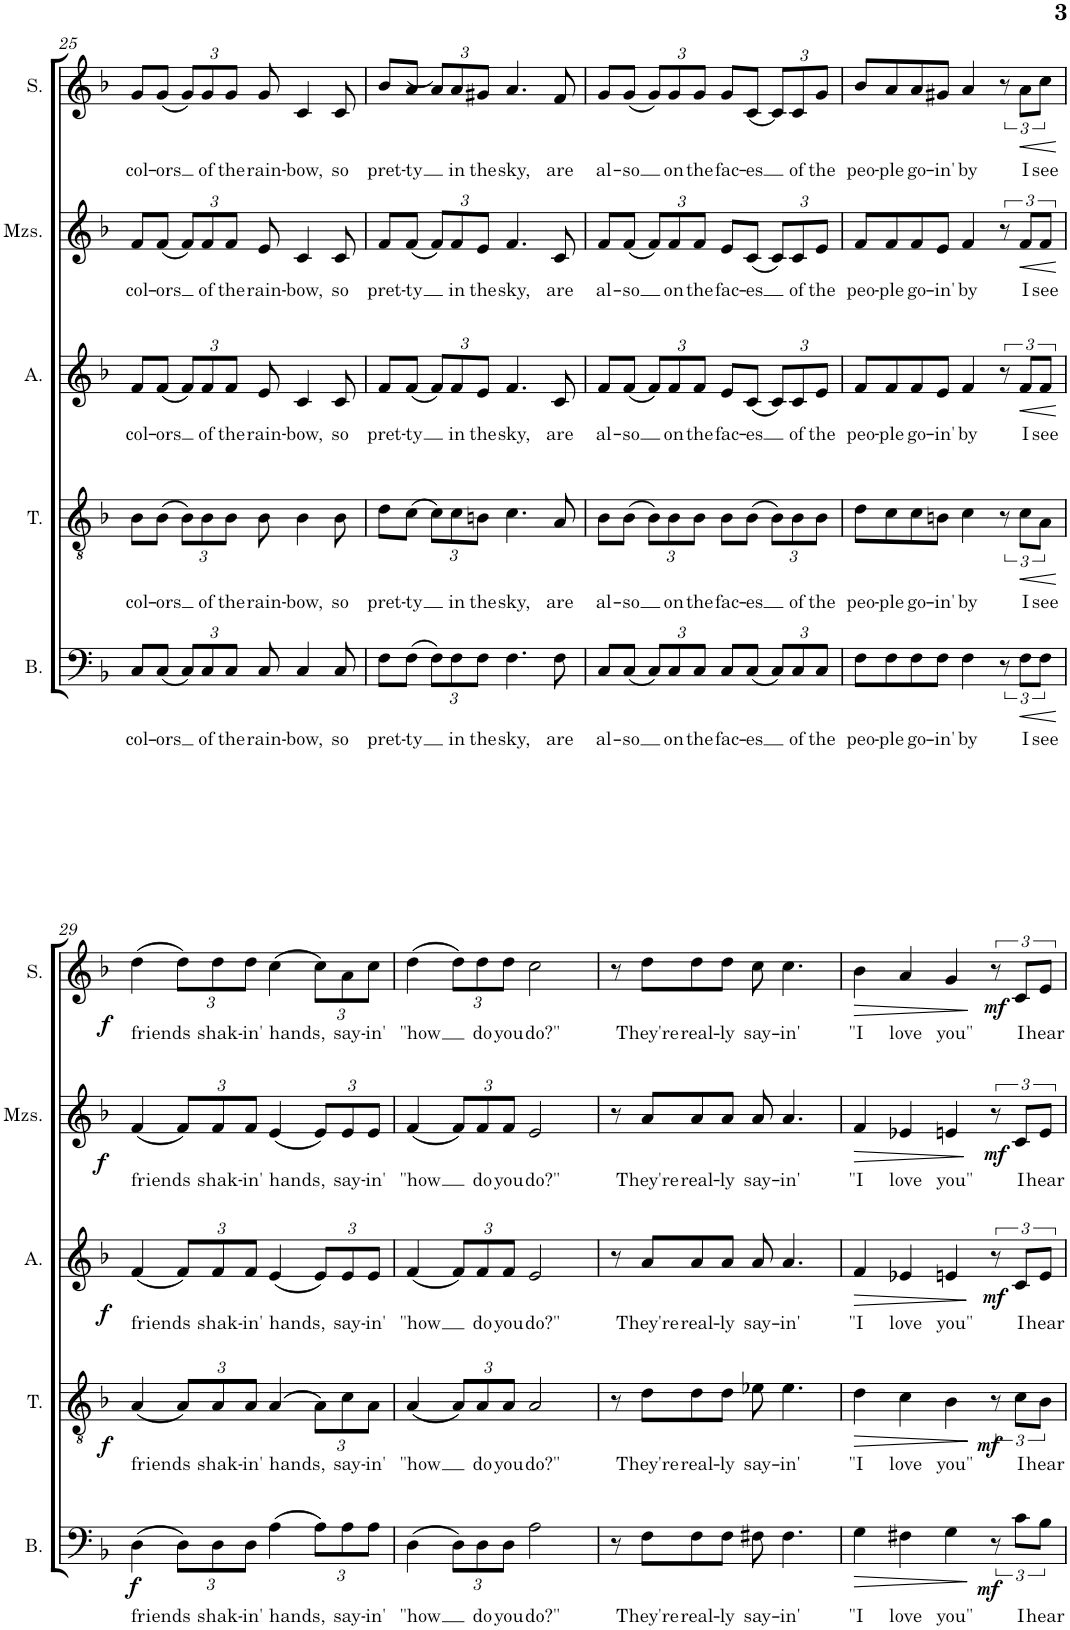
**kern	**text	**dynam	**kern	**text	**dynam	**kern	**text	**dynam	**kern	**text	**dynam	**kern	**text	**dynam
*part5	*part5	*part5	*part4	*part4	*part4	*part3	*part3	*part3	*part2	*part2	*part2	*part1	*part1	*part1
*staff5	*staff5	*staff5	*staff4	*staff4	*staff4	*staff3	*staff3	*staff3	*staff2	*staff2	*staff2	*staff1	*staff1	*staff1
*I"Bass	*	*	*I"Ténor	*	*	*I"Alto	*	*	*I"Mezzo-soprano	*	*	*I"Soprano	*	*
*I'B.	*	*	*I'T.	*	*	*I'A.	*	*	*I'Mzs.	*	*	*I'S.	*	*
!!LO:PB:g=z
*clefF4	*	*	*clefGv2	*	*	*clefG2	*	*	*clefG2	*	*	*clefG2	*	*
*k[b-]	*	*	*k[b-]	*	*	*k[b-]	*	*	*k[b-]	*	*	*k[b-]	*	*
*M4/4	*	*	*M4/4	*	*	*M4/4	*	*	*M4/4	*	*	*M4/4	*	*
=25	=25	=25	=25	=25	=25	=25	=25	=25	=25	=25	=25	=25	=25	=25
!	!LO:LY:b	!	!	!LO:LY:b	!	!	!LO:LY:b	!	!	!LO:LY:b	!	!	!LO:LY:b	!
8C/L	col-	.	8B-\L	col-	.	8f/L	col-	.	8f/L	col-	.	8g/L	col-	.
!	!LO:LY:b	!	!	!LO:LY:b	!	!	!LO:LY:b	!	!	!LO:LY:b	!	!	!LO:LY:b	!
(8C/J	-ors	.	(8B-\J	-ors	.	(8f/J	-ors	.	(8f/J	-ors	.	(8g/J	-ors	.
*Xbrackettup	*	*	*Xbrackettup	*	*	*Xbrackettup	*	*	*Xbrackettup	*	*	*Xbrackettup	*	*
12C/L)	.	.	12B-\L)	.	.	12f/L)	.	.	12f/L)	.	.	12g/L)	.	.
!	!LO:LY:b	!	!	!LO:LY:b	!	!	!LO:LY:b	!	!	!LO:LY:b	!	!	!LO:LY:b	!
12C/	of	.	12B-\	of	.	12f/	of	.	12f/	of	.	12g/	of	.
!	!LO:LY:b	!	!	!LO:LY:b	!	!	!LO:LY:b	!	!	!LO:LY:b	!	!	!LO:LY:b	!
12C/J	the	.	12B-\J	the	.	12f/J	the	.	12f/J	the	.	12g/J	the	.
!	!LO:LY:b	!	!	!LO:LY:b	!	!	!LO:LY:b	!	!	!LO:LY:b	!	!	!LO:LY:b	!
8C/	rain-	.	8B-\	rain-	.	8e/	rain-	.	8e/	rain-	.	8g/	rain-	.
!	!LO:LY:b	!	!	!LO:LY:b	!	!	!LO:LY:b	!	!	!LO:LY:b	!	!	!LO:LY:b	!
4C/	-bow,	.	4B-\	-bow,	.	4c/	-bow,	.	4c/	-bow,	.	4c/	-bow,	.
!	!LO:LY:b	!	!	!LO:LY:b	!	!	!LO:LY:b	!	!	!LO:LY:b	!	!	!LO:LY:b	!
8C/	so	.	8B-\	so	.	8c/	so	.	8c/	so	.	8c/	so	.
=26	=26	=26	=26	=26	=26	=26	=26	=26	=26	=26	=26	=26	=26	=26
!	!LO:LY:b	!	!	!LO:LY:b	!	!	!LO:LY:b	!	!	!LO:LY:b	!	!	!LO:LY:b	!
8F\L	pret-	.	8d\L	pret-	.	8f/L	pret-	.	8f/L	pret-	.	8b-/L	pret-	.
!	!LO:LY:b	!	!	!LO:LY:b	!	!	!LO:LY:b	!	!	!LO:LY:b	!	!	!LO:LY:b	!
(8F\J	-ty	.	(8c\J	-ty	.	(8f/J	-ty	.	(8f/J	-ty	.	(8a/J	-ty	.
12F\L)	.	.	12c\L)	.	.	12f/L)	.	.	12f/L)	.	.	12a/L)	.	.
!	!LO:LY:b	!	!	!LO:LY:b	!	!	!LO:LY:b	!	!	!LO:LY:b	!	!	!LO:LY:b	!
12F\	in	.	12c\	in	.	12f/	in	.	12f/	in	.	12a/	in	.
!	!LO:LY:b	!	!	!LO:LY:b	!	!	!LO:LY:b	!	!	!LO:LY:b	!	!	!LO:LY:b	!
12F\J	the	.	12Bn\J	the	.	12e/J	the	.	12e/J	the	.	12g#X/J	the	.
!	!LO:LY:b	!	!	!LO:LY:b	!	!	!LO:LY:b	!	!	!LO:LY:b	!	!	!LO:LY:b	!
4.F\	sky,	.	4.c\	sky,	.	4.f/	sky,	.	4.f/	sky,	.	4.a/	sky,	.
!	!LO:LY:b	!	!	!LO:LY:b	!	!	!LO:LY:b	!	!	!LO:LY:b	!	!	!LO:LY:b	!
8F\	are	.	8A/	are	.	8c/	are	.	8c/	are	.	8f/	are	.
=27	=27	=27	=27	=27	=27	=27	=27	=27	=27	=27	=27	=27	=27	=27
!	!LO:LY:b	!	!	!LO:LY:b	!	!	!LO:LY:b	!	!	!LO:LY:b	!	!	!LO:LY:b	!
8C/L	al-	.	8B-\L	al-	.	8f/L	al-	.	8f/L	al-	.	8g/L	al-	.
!	!LO:LY:b	!	!	!LO:LY:b	!	!	!LO:LY:b	!	!	!LO:LY:b	!	!	!LO:LY:b	!
(8C/J	-so	.	(8B-\J	-so	.	(8f/J	-so	.	(8f/J	-so	.	(8g/J	-so	.
12C/L)	.	.	12B-\L)	.	.	12f/L)	.	.	12f/L)	.	.	12g/L)	.	.
!	!LO:LY:b	!	!	!LO:LY:b	!	!	!LO:LY:b	!	!	!LO:LY:b	!	!	!LO:LY:b	!
12C/	on	.	12B-\	on	.	12f/	on	.	12f/	on	.	12g/	on	.
!	!LO:LY:b	!	!	!LO:LY:b	!	!	!LO:LY:b	!	!	!LO:LY:b	!	!	!LO:LY:b	!
12C/J	the	.	12B-\J	the	.	12f/J	the	.	12f/J	the	.	12g/J	the	.
!	!LO:LY:b	!	!	!LO:LY:b	!	!	!LO:LY:b	!	!	!LO:LY:b	!	!	!LO:LY:b	!
8C/L	fac-	.	8B-\L	fac-	.	8e/L	fac-	.	8e/L	fac-	.	8g/L	fac-	.
!	!LO:LY:b	!	!	!LO:LY:b	!	!	!LO:LY:b	!	!	!LO:LY:b	!	!	!LO:LY:b	!
(8C/J	-es	.	(8B-\J	-es	.	(8c/J	-es	.	(8c/J	-es	.	(8c/J	-es	.
12C/L)	.	.	12B-\L)	.	.	12c/L)	.	.	12c/L)	.	.	12c/L)	.	.
!	!LO:LY:b	!	!	!LO:LY:b	!	!	!LO:LY:b	!	!	!LO:LY:b	!	!	!LO:LY:b	!
12C/	of	.	12B-\	of	.	12c/	of	.	12c/	of	.	12c/	of	.
!	!LO:LY:b	!	!	!LO:LY:b	!	!	!LO:LY:b	!	!	!LO:LY:b	!	!	!LO:LY:b	!
12C/J	the	.	12B-\J	the	.	12e/J	the	.	12e/J	the	.	12g/J	the	.
=28	=28	=28	=28	=28	=28	=28	=28	=28	=28	=28	=28	=28	=28	=28
!	!LO:LY:b	!	!	!LO:LY:b	!	!	!LO:LY:b	!	!	!LO:LY:b	!	!	!LO:LY:b	!
8F\L	peo-	.	8d\L	peo-	.	8f/L	peo-	.	8f/L	peo-	.	8b-/L	peo-	.
!	!LO:LY:b	!	!	!LO:LY:b	!	!	!LO:LY:b	!	!	!LO:LY:b	!	!	!LO:LY:b	!
8F\	-ple	.	8c\	-ple	.	8f/	-ple	.	8f/	-ple	.	8a/	-ple	.
!	!LO:LY:b	!	!	!LO:LY:b	!	!	!LO:LY:b	!	!	!LO:LY:b	!	!	!LO:LY:b	!
8F\	go-	.	8c\	go-	.	8f/	go-	.	8f/	go-	.	8a/	go-	.
!	!LO:LY:b	!	!	!LO:LY:b	!	!	!LO:LY:b	!	!	!LO:LY:b	!	!	!LO:LY:b	!
8F\J	-in'	.	8Bn\J	-in'	.	8e/J	-in'	.	8e/J	-in'	.	8g#X/J	-in'	.
!	!LO:LY:b	!	!	!LO:LY:b	!	!	!LO:LY:b	!	!	!LO:LY:b	!	!	!LO:LY:b	!
4F\	by	.	4c\	by	.	4f/	by	.	4f/	by	.	4a/	by	.
*brackettup	*	*	*brackettup	*	*	*brackettup	*	*	*brackettup	*	*	*brackettup	*	*
12r	.	.	12r	.	.	12r	.	.	12r	.	.	12r	.	.
!	!LO:LY:b	!LO:HP:b	!	!LO:LY:b	!LO:HP:b	!	!LO:LY:b	!LO:HP:b	!	!LO:LY:b	!LO:HP:b	!	!LO:LY:b	!LO:HP:b
12F\L	I	<	12c\L	I	<	12f/L	I	<	12f/L	I	<	12a\L	I	<
!	!LO:LY:b	!	!	!LO:LY:b	!	!	!LO:LY:b	!	!	!LO:LY:b	!	!	!LO:LY:b	!
12F\J	see	.	12A\J	see	.	12f/J	see	.	12f/J	see	.	12cc\J	see	.
.	.	[	.	.	[	.	.	[	.	.	[	.	.	[
!!LO:LB:g=z
=29	=29	=29	=29	=29	=29	=29	=29	=29	=29	=29	=29	=29	=29	=29
!	!LO:LY:b	!LO:DY:b	!	!LO:LY:b	!LO:DY:b	!	!LO:LY:b	!LO:DY:b	!	!LO:LY:b	!LO:DY:b	!	!LO:LY:b	!LO:DY:b
(4D\	friends	f	(4A/	friends	f	(4f/	friends	f	(4f/	friends	f	(4dd\	friends	f
*Xbrackettup	*	*	*Xbrackettup	*	*	*Xbrackettup	*	*	*Xbrackettup	*	*	*Xbrackettup	*	*
12D\L)	.	.	12A/L)	.	.	12f/L)	.	.	12f/L)	.	.	12dd\L)	.	.
!	!LO:LY:b	!	!	!LO:LY:b	!	!	!LO:LY:b	!	!	!LO:LY:b	!	!	!LO:LY:b	!
12D\	shak-	.	12A/	shak-	.	12f/	shak-	.	12f/	shak-	.	12dd\	shak-	.
!	!LO:LY:b	!	!	!LO:LY:b	!	!	!LO:LY:b	!	!	!LO:LY:b	!	!	!LO:LY:b	!
12D\J	-in'	.	12A/J	-in'	.	12f/J	-in'	.	12f/J	-in'	.	12dd\J	-in'	.
!	!LO:LY:b	!	!	!LO:LY:b	!	!	!LO:LY:b	!	!	!LO:LY:b	!	!	!LO:LY:b	!
(4A\	hands,	.	(4A/	hands,	.	(4e/	hands,	.	(4e/	hands,	.	(4cc\	hands,	.
12A\L)	.	.	12A\L)	.	.	12e/L)	.	.	12e/L)	.	.	12cc\L)	.	.
!	!LO:LY:b	!	!	!LO:LY:b	!	!	!LO:LY:b	!	!	!LO:LY:b	!	!	!LO:LY:b	!
12A\	say-	.	12c\	say-	.	12e/	say-	.	12e/	say-	.	12a\	say-	.
!	!LO:LY:b	!	!	!LO:LY:b	!	!	!LO:LY:b	!	!	!LO:LY:b	!	!	!LO:LY:b	!
12A\J	-in'	.	12A\J	-in'	.	12e/J	-in'	.	12e/J	-in'	.	12cc\J	-in'	.
=30	=30	=30	=30	=30	=30	=30	=30	=30	=30	=30	=30	=30	=30	=30
!	!LO:LY:b	!	!	!LO:LY:b	!	!	!LO:LY:b	!	!	!LO:LY:b	!	!	!LO:LY:b	!
(4D\	"how	.	(4A/	"how	.	(4f/	"how	.	(4f/	"how	.	(4dd\	"how	.
12D\L)	.	.	12A/L)	.	.	12f/L)	.	.	12f/L)	.	.	12dd\L)	.	.
!	!LO:LY:b	!	!	!LO:LY:b	!	!	!LO:LY:b	!	!	!LO:LY:b	!	!	!LO:LY:b	!
12D\	do	.	12A/	do	.	12f/	do	.	12f/	do	.	12dd\	do	.
!	!LO:LY:b	!	!	!LO:LY:b	!	!	!LO:LY:b	!	!	!LO:LY:b	!	!	!LO:LY:b	!
12D\J	you	.	12A/J	you	.	12f/J	you	.	12f/J	you	.	12dd\J	you	.
!	!LO:LY:b	!	!	!LO:LY:b	!	!	!LO:LY:b	!	!	!LO:LY:b	!	!	!LO:LY:b	!
2A\	do?"	.	2A/	do?"	.	2e/	do?"	.	2e/	do?"	.	2cc\	do?"	.
=31	=31	=31	=31	=31	=31	=31	=31	=31	=31	=31	=31	=31	=31	=31
8r	.	.	8r	.	.	8r	.	.	8r	.	.	8r	.	.
!	!LO:LY:b	!	!	!LO:LY:b	!	!	!LO:LY:b	!	!	!LO:LY:b	!	!	!LO:LY:b	!
8F\L	They're	.	8d\L	They're	.	8a/L	They're	.	8a/L	They're	.	8dd\L	They're	.
!	!LO:LY:b	!	!	!LO:LY:b	!	!	!LO:LY:b	!	!	!LO:LY:b	!	!	!LO:LY:b	!
8F\	real-	.	8d\	real-	.	8a/	real-	.	8a/	real-	.	8dd\	real-	.
!	!LO:LY:b	!	!	!LO:LY:b	!	!	!LO:LY:b	!	!	!LO:LY:b	!	!	!LO:LY:b	!
8F\J	-ly	.	8d\J	-ly	.	8a/J	-ly	.	8a/J	-ly	.	8dd\J	-ly	.
!	!LO:LY:b	!	!	!LO:LY:b	!	!	!LO:LY:b	!	!	!LO:LY:b	!	!	!LO:LY:b	!
8F#X\	say-	.	8e-X\	say-	.	8a/	say-	.	8a/	say-	.	8cc\	say-	.
!	!LO:LY:b	!	!	!LO:LY:b	!	!	!LO:LY:b	!	!	!LO:LY:b	!	!	!LO:LY:b	!
4.F#\	-in'	.	4.e-\	-in'	.	4.a/	-in'	.	4.a/	-in'	.	4.cc\	-in'	.
=32	=32	=32	=32	=32	=32	=32	=32	=32	=32	=32	=32	=32	=32	=32
!	!LO:LY:b	!LO:HP:b	!	!LO:LY:b	!LO:HP:b	!	!LO:LY:b	!LO:HP:b	!	!LO:LY:b	!LO:HP:b	!	!LO:LY:b	!LO:HP:b
4G\	"I	>	4d\	"I	>	4f/	"I	>	4f/	"I	>	4b-\	"I	>
!	!LO:LY:b	!	!	!LO:LY:b	!	!	!LO:LY:b	!	!	!LO:LY:b	!	!	!LO:LY:b	!
4F#X\	love	.	4c\	love	.	4e-X/	love	.	4e-X/	love	.	4a/	love	.
!	!LO:LY:b	!	!	!LO:LY:b	!	!	!LO:LY:b	!	!	!LO:LY:b	!	!	!LO:LY:b	!
4G\	you"	.	4B-\	you"	.	4en/	you"	.	4en/	you"	.	4g/	you"	.
*brackettup	*	*	*brackettup	*	*	*brackettup	*	*	*brackettup	*	*	*brackettup	*	*
12r	.	]	12r	.	]	12r	.	]	12r	.	]	12r	.	]
!	!LO:LY:b	!LO:DY:b	!	!LO:LY:b	!LO:DY:b	!	!LO:LY:b	!LO:DY:b	!	!LO:LY:b	!LO:DY:b	!	!LO:LY:b	!LO:DY:b
12c\L	I	mf	12c\L	I	mf	12c/L	I	mf	12c/L	I	mf	12c/L	I	mf
!	!LO:LY:b	!	!	!LO:LY:b	!	!	!LO:LY:b	!	!	!LO:LY:b	!	!	!LO:LY:b	!
12B-\J	hear	.	12B-\J	hear	.	12e/J	hear	.	12e/J	hear	.	12e/J	hear	.
=	=	=	=	=	=	=	=	=	=	=	=	=	=	=
*-	*-	*-	*-	*-	*-	*-	*-	*-	*-	*-	*-	*-	*-	*-
